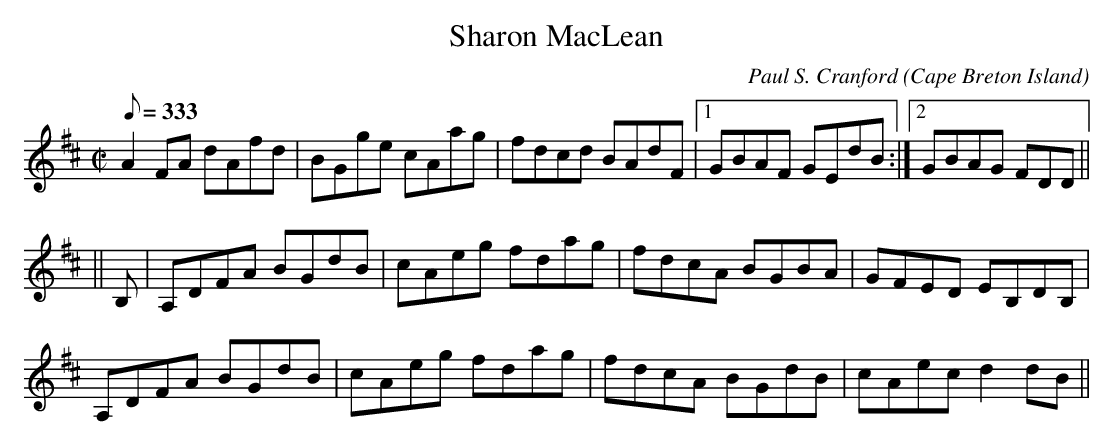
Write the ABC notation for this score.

X:1
T:Sharon MacLean
C:Paul S. Cranford
O:Cape Breton Island
L:1/8
Q:333
M:C|
K:D
A2 FA dAfd|BGge cAag|fdcd BAdF|[1GBAF GEdB:|[2GBAG FDD||
||B,|A,DFA BGdB|cAeg fdag|fdcA BGBA|GFED EB,DB,|
A,DFA BGdB|cAeg fdag|fdcA BGdB|cAec d2 dB||
